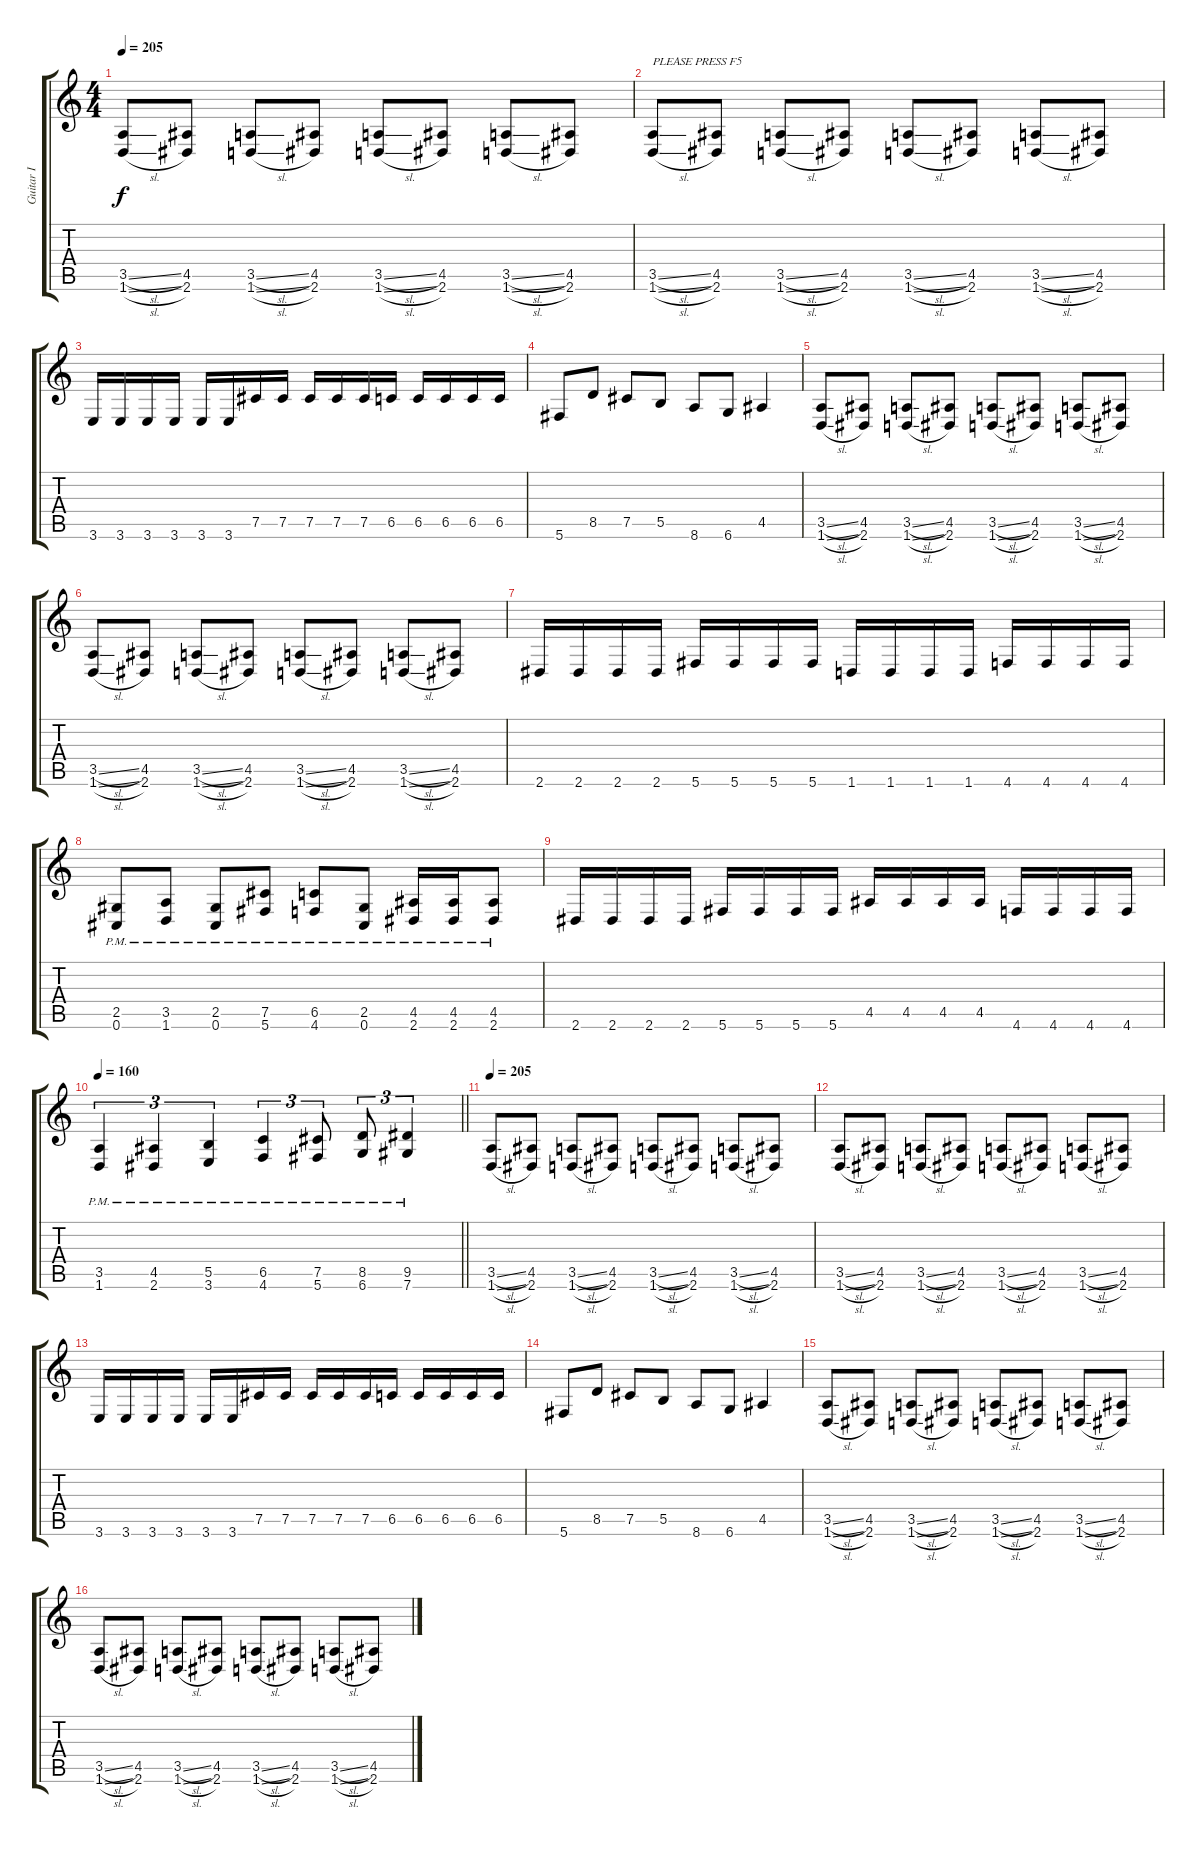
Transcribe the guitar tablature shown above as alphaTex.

\track ("Guitar I" "Guitar I") {instrument distortionguitar}
\staff {score tabs}
\tuning (Db4 Ab3 E3 B2 Gb2 Db2) {hide}
\ts (4 4)
\tempo 205
\clef g2
\ks c
(3.5{sl} 1.6{sl}).8{dy f instrument distortionguitar} (4.5 2.6).8 (3.5{sl} 1.6{sl}).8 (4.5 2.6).8 (3.5{sl} 1.6{sl}).8 (4.5 2.6).8 (3.5{sl} 1.6{sl}).8 (4.5 2.6).8 |
(3.5{sl} 1.6{sl}).8{txt "PLEASE PRESS F5"} (4.5 2.6).8 (3.5{sl} 1.6{sl}).8 (4.5 2.6).8 (3.5{sl} 1.6{sl}).8 (4.5 2.6).8 (3.5{sl} 1.6{sl}).8 (4.5 2.6).8 |
3.6.16 3.6.16 3.6.16 3.6.16 3.6.16 3.6.16 7.5.16 7.5.16 7.5.16 7.5.16 7.5.16 6.5.16 6.5.16 6.5.16 6.5.16 6.5.16 |
5.6.8 8.5.8 7.5.8 5.5.8 8.6.8 6.6.8 4.5.4 |
(3.5{sl} 1.6{sl}).8 (4.5 2.6).8 (3.5{sl} 1.6{sl}).8 (4.5 2.6).8 (3.5{sl} 1.6{sl}).8 (4.5 2.6).8 (3.5{sl} 1.6{sl}).8 (4.5 2.6).8 |
(3.5{sl} 1.6{sl}).8 (4.5 2.6).8 (3.5{sl} 1.6{sl}).8 (4.5 2.6).8 (3.5{sl} 1.6{sl}).8 (4.5 2.6).8 (3.5{sl} 1.6{sl}).8 (4.5 2.6).8 |
2.6.16 2.6.16 2.6.16 2.6.16 5.6.16 5.6.16 5.6.16 5.6.16 1.6.16 1.6.16 1.6.16 1.6.16 4.6.16 4.6.16 4.6.16 4.6.16 |
(2.5{pm} 0.6{pm}).8 (3.5{pm} 1.6{pm}).8 (2.5{pm} 0.6{pm}).8 (7.5{pm} 5.6{pm}).8 (6.5{pm} 4.6{pm}).8 (2.5{pm} 0.6{pm}).8 (4.5{pm} 2.6{pm}).16 (4.5{pm} 2.6{pm}).16 (4.5{pm} 2.6{pm}).8 |
2.6.16 2.6.16 2.6.16 2.6.16 5.6.16 5.6.16 5.6.16 5.6.16 4.5.16 4.5.16 4.5.16 4.5.16 4.6.16 4.6.16 4.6.16 4.6.16 |
\tempo 160
\barLineRight lightlight
(3.5{pm} 1.6{pm}).4{tu (3 2)} (4.5{pm} 2.6{pm}).4{tu (3 2)} (5.5{pm} 3.6{pm}).4{tu (3 2)} (6.5{pm} 4.6{pm}).4{tu (3 2)} (7.5{pm} 5.6{pm}).8{tu (3 2)} (8.5{pm} 6.6{pm}).8{tu (3 2)} (9.5{pm} 7.6{pm}).4{tu (3 2)} |
\tempo 205
(3.5{sl} 1.6{sl}).8 (4.5 2.6).8 (3.5{sl} 1.6{sl}).8 (4.5 2.6).8 (3.5{sl} 1.6{sl}).8 (4.5 2.6).8 (3.5{sl} 1.6{sl}).8 (4.5 2.6).8 |
(3.5{sl} 1.6{sl}).8 (4.5 2.6).8 (3.5{sl} 1.6{sl}).8 (4.5 2.6).8 (3.5{sl} 1.6{sl}).8 (4.5 2.6).8 (3.5{sl} 1.6{sl}).8 (4.5 2.6).8 |
3.6.16 3.6.16 3.6.16 3.6.16 3.6.16 3.6.16 7.5.16 7.5.16 7.5.16 7.5.16 7.5.16 6.5.16 6.5.16 6.5.16 6.5.16 6.5.16 |
5.6.8 8.5.8 7.5.8 5.5.8 8.6.8 6.6.8 4.5.4 |
(3.5{sl} 1.6{sl}).8 (4.5 2.6).8 (3.5{sl} 1.6{sl}).8 (4.5 2.6).8 (3.5{sl} 1.6{sl}).8 (4.5 2.6).8 (3.5{sl} 1.6{sl}).8 (4.5 2.6).8 |
(3.5{sl} 1.6{sl}).8 (4.5 2.6).8 (3.5{sl} 1.6{sl}).8 (4.5 2.6).8 (3.5{sl} 1.6{sl}).8 (4.5 2.6).8 (3.5{sl} 1.6{sl}).8 (4.5 2.6).8
